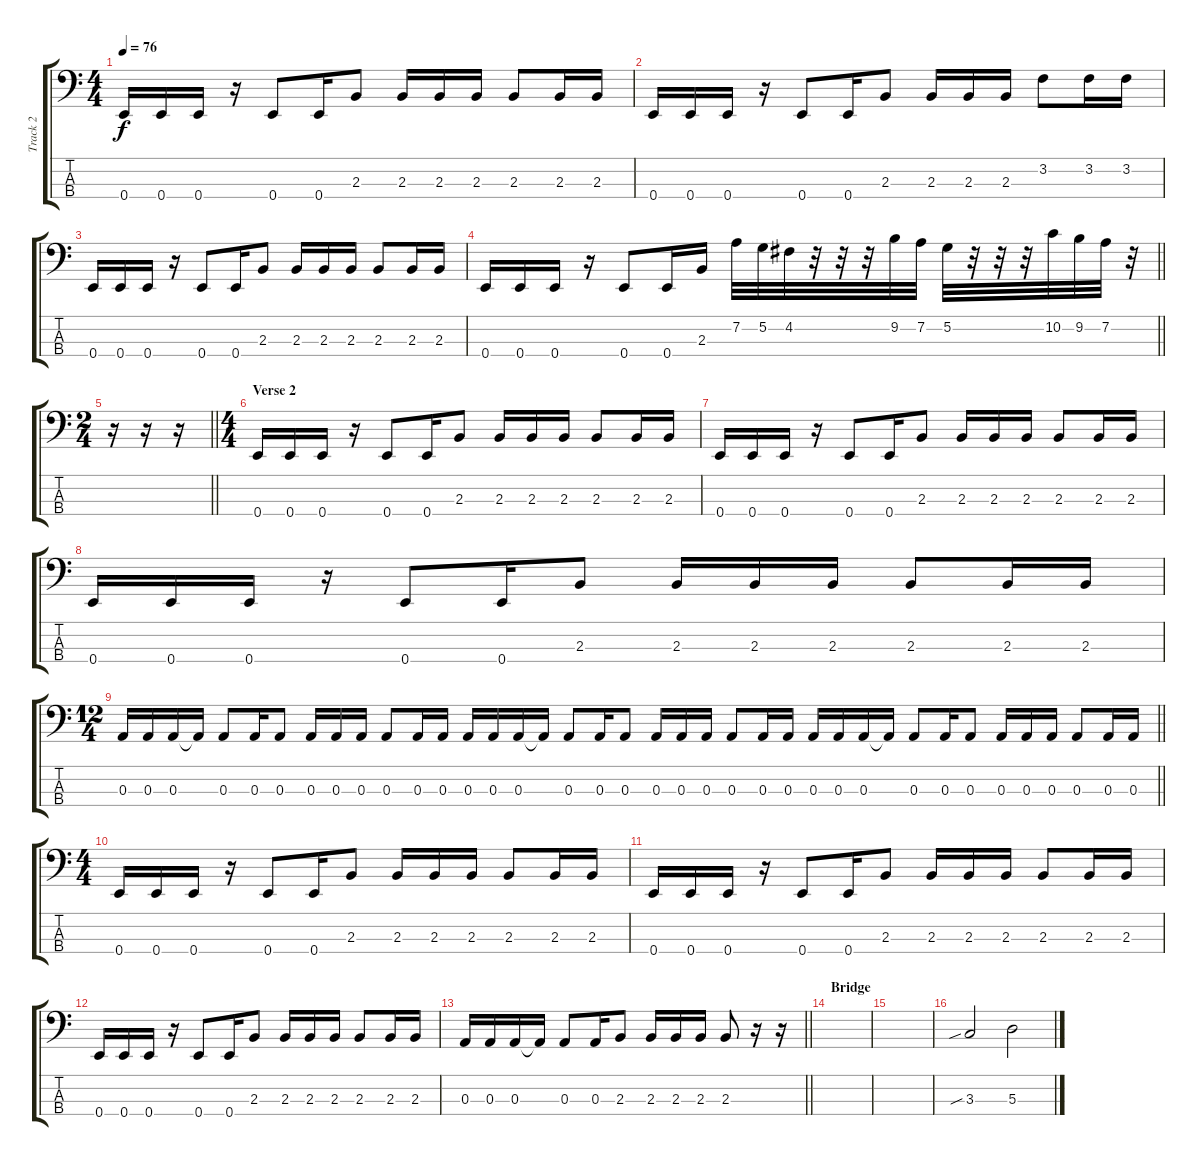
\track ("Track 2" "Track 2") {instrument electricbassfinger}
\staff {score tabs}
\tuning (G2 D2 A1 E1) {hide}
\ts (4 4)
\tempo 76
\clef f4
\ks c
0.4.16{dy f} 0.4.16 0.4.16 r.16 0.4.8 0.4.16 2.3.8 2.3.16 2.3.16 2.3.16 2.3.8 2.3.16 2.3.16 |
0.4.16 0.4.16 0.4.16 r.16 0.4.8 0.4.16 2.3.8 2.3.16 2.3.16 2.3.16 3.2.8 3.2.16 3.2.16 |
0.4.16 0.4.16 0.4.16 r.16 0.4.8 0.4.16 2.3.8 2.3.16 2.3.16 2.3.16 2.3.8 2.3.16 2.3.16 |
\barLineRight lightlight
0.4.16 0.4.16 0.4.16 r.16 0.4.8 0.4.16 2.3.16 7.2.32 5.2.32 4.2.32 r.32 r.32 r.32 9.2.32 7.2.32 5.2.32 r.32 r.32 r.32 10.2.32 9.2.32 7.2.32 r.32 |
\ts (2 4)
\barLineRight lightlight
r.16 r.16 r.16 |
\ts (4 4)
\section ("" "Verse 2")
0.4.16 0.4.16 0.4.16 r.16 0.4.8 0.4.16 2.3.8 2.3.16 2.3.16 2.3.16 2.3.8 2.3.16 2.3.16 |
0.4.16 0.4.16 0.4.16 r.16 0.4.8 0.4.16 2.3.8 2.3.16 2.3.16 2.3.16 2.3.8 2.3.16 2.3.16 |
0.4.16 0.4.16 0.4.16 r.16 0.4.8 0.4.16 2.3.8 2.3.16 2.3.16 2.3.16 2.3.8 2.3.16 2.3.16 |
\ts (12 4)
\barLineRight lightlight
0.3.16 0.3.16 0.3.16 0.3{t}.16 0.3.8 0.3.16 0.3.8 0.3.16 0.3.16 0.3.16 0.3.8 0.3.16 0.3.16 0.3.16 0.3.16 0.3.16 0.3{t}.16 0.3.8 0.3.16 0.3.8 0.3.16 0.3.16 0.3.16 0.3.8 0.3.16 0.3.16 0.3.16 0.3.16 0.3.16 0.3{t}.16 0.3.8 0.3.16 0.3.8 0.3.16 0.3.16 0.3.16 0.3.8 0.3.16 0.3.16 |
\ts (4 4)
0.4.16 0.4.16 0.4.16 r.16 0.4.8 0.4.16 2.3.8 2.3.16 2.3.16 2.3.16 2.3.8 2.3.16 2.3.16 |
0.4.16 0.4.16 0.4.16 r.16 0.4.8 0.4.16 2.3.8 2.3.16 2.3.16 2.3.16 2.3.8 2.3.16 2.3.16 |
0.4.16 0.4.16 0.4.16 r.16 0.4.8 0.4.16 2.3.8 2.3.16 2.3.16 2.3.16 2.3.8 2.3.16 2.3.16 |
\barLineRight lightlight
0.3.16 0.3.16 0.3.16 0.3{t}.16 0.3.8 0.3.16 2.3.8 2.3.16 2.3.16 2.3.16 2.3.8 r.16 r.16 |
\section ("" "Bridge")
|
|
3.3{sib}.2 5.3.2
